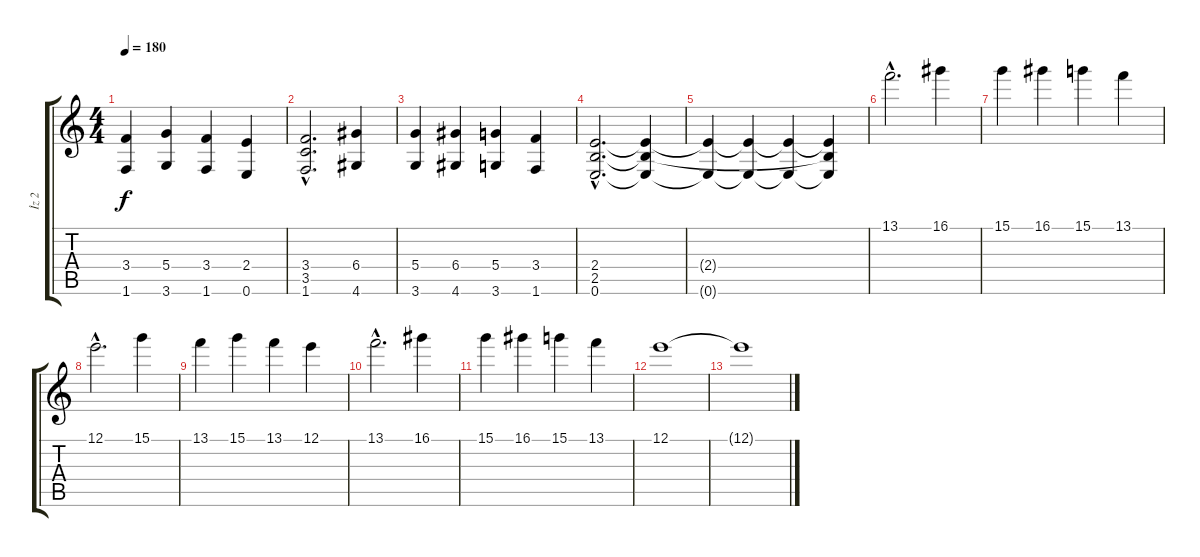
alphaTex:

\track ("İz 2" "İz 2") {instrument overdrivenguitar}
\staff {score tabs}
\tuning (E4 B3 G3 D3 A2 E2) {hide}
\ts (4 4)
\tempo 180
\clef g2
\ks c
(3.4 1.6).4{dy f} (5.4 3.6).4 (3.4 1.6).4 (2.4 0.6).4 |
(3.4{hac} 3.5{hac} 1.6{hac}).2{d} (6.4 4.6).4 |
(5.4 3.6).4 (6.4 4.6).4 (5.4 3.6).4 (3.4 1.6).4 |
(2.4{hac} 2.5{hac} 0.6{hac}).2{d} (2.4{t} 2.5{t} 0.6{t}).4 |
(2.4{t} 0.6{t}).4 (2.4{t} 0.6{t}).4 (2.4{t} 0.6{t}).4 (2.4{t} 2.5{t} 0.6{t}).4 |
13.1{hac}.2{d instrument acousticguitarsteel} 16.1.4 |
15.1.4 16.1.4 15.1.4 13.1.4 |
12.1{hac}.2{d} 15.1.4 |
13.1.4 15.1.4 13.1.4 12.1.4 |
13.1{hac}.2{d} 16.1.4 |
15.1.4 16.1.4 15.1.4 13.1.4 |
12.1.1 |
12.1{t}.1
